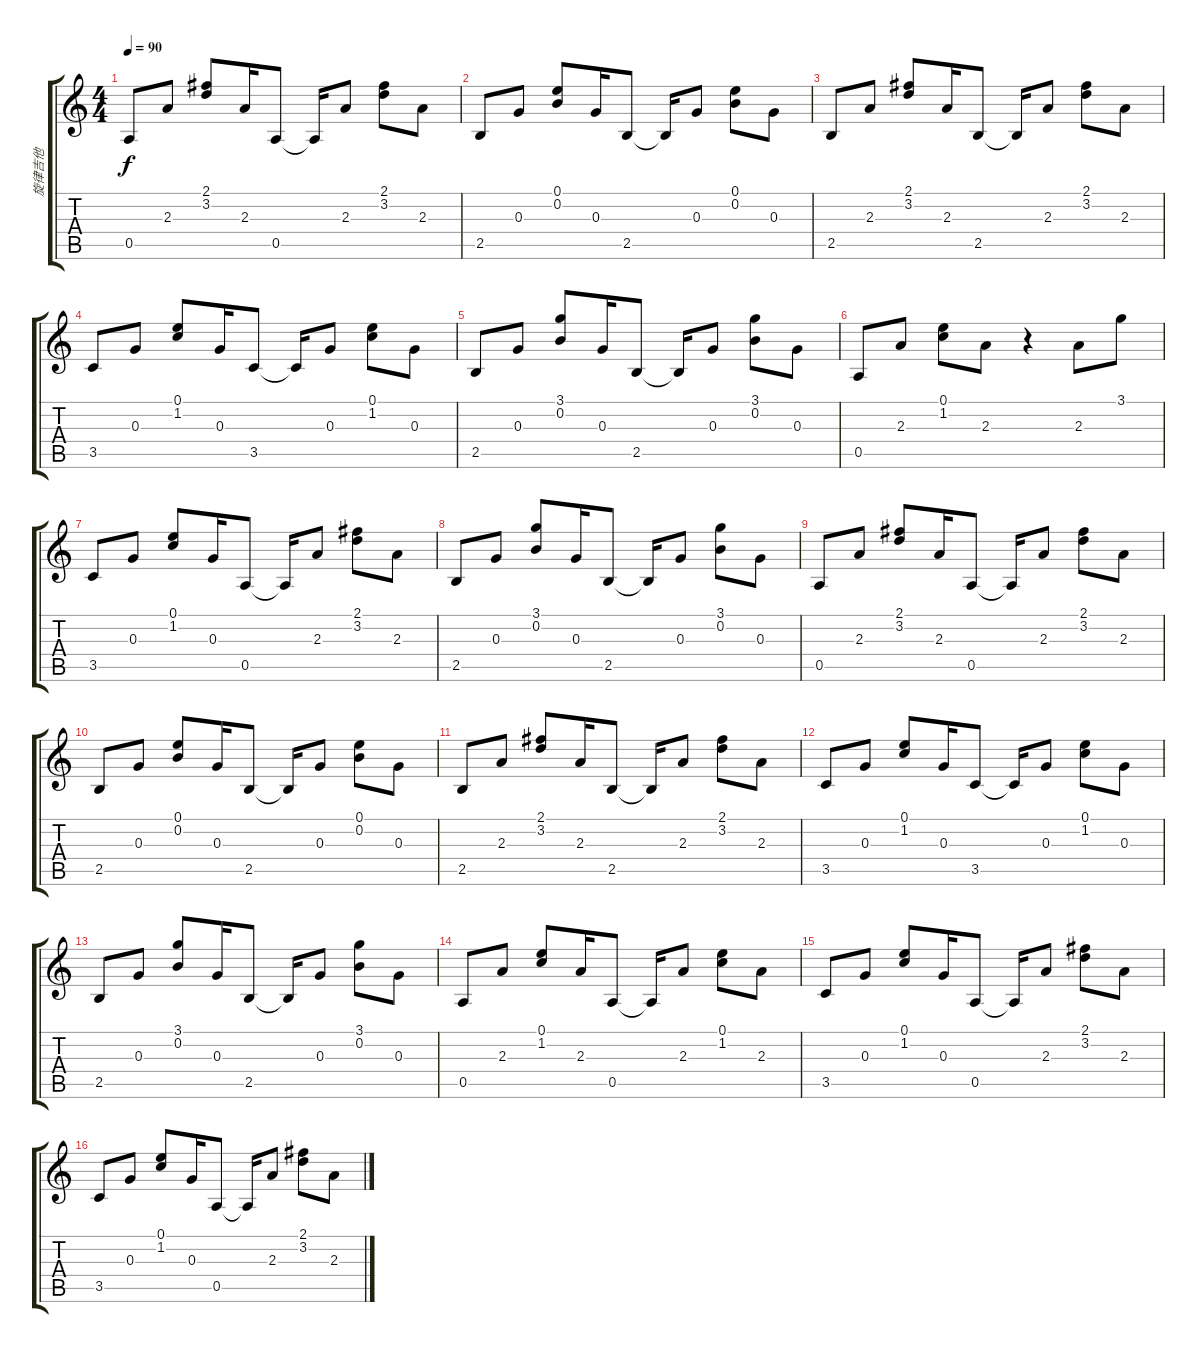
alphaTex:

\track ("旋律吉他" "旋律吉他") {instrument acousticguitarsteel}
\staff {score tabs}
\tuning (E4 B3 G3 D3 A2 E2) {hide}
\ts (4 4)
\tempo 90
\clef g2
\ks c
0.5.8{dy f} 2.3.8 (2.1 3.2).8 2.3.16 0.5.8 0.5{t}.16 2.3.8 (2.1 3.2).8 2.3.8 |
2.5.8 0.3.8 (0.1 0.2).8 0.3.16 2.5.8 2.5{t}.16 0.3.8 (0.1 0.2).8 0.3.8 |
2.5.8 2.3.8 (2.1 3.2).8 2.3.16 2.5.8 2.5{t}.16 2.3.8 (2.1 3.2).8 2.3.8 |
3.5.8 0.3.8 (0.1 1.2).8 0.3.16 3.5.8 3.5{t}.16 0.3.8 (0.1 1.2).8 0.3.8 |
2.5.8 0.3.8 (3.1 0.2).8 0.3.16 2.5.8 2.5{t}.16 0.3.8 (3.1 0.2).8 0.3.8 |
0.5.8 2.3.8 (0.1 1.2).8 2.3.8 r.4 2.3.8 3.1.8 |
3.5.8 0.3.8 (0.1 1.2).8 0.3.16 0.5.8 0.5{t}.16 2.3.8 (2.1 3.2).8 2.3.8 |
2.5.8 0.3.8 (3.1 0.2).8 0.3.16 2.5.8 2.5{t}.16 0.3.8 (3.1 0.2).8 0.3.8 |
0.5.8 2.3.8 (2.1 3.2).8 2.3.16 0.5.8 0.5{t}.16 2.3.8 (2.1 3.2).8 2.3.8 |
2.5.8 0.3.8 (0.1 0.2).8 0.3.16 2.5.8 2.5{t}.16 0.3.8 (0.1 0.2).8 0.3.8 |
2.5.8 2.3.8 (2.1 3.2).8 2.3.16 2.5.8 2.5{t}.16 2.3.8 (2.1 3.2).8 2.3.8 |
3.5.8 0.3.8 (0.1 1.2).8 0.3.16 3.5.8 3.5{t}.16 0.3.8 (0.1 1.2).8 0.3.8 |
2.5.8 0.3.8 (3.1 0.2).8 0.3.16 2.5.8 2.5{t}.16 0.3.8 (3.1 0.2).8 0.3.8 |
0.5.8 2.3.8 (0.1 1.2).8 2.3.16 0.5.8 0.5{t}.16 2.3.8 (0.1 1.2).8 2.3.8 |
3.5.8 0.3.8 (0.1 1.2).8 0.3.16 0.5.8 0.5{t}.16 2.3.8 (2.1 3.2).8 2.3.8 |
3.5.8 0.3.8 (0.1 1.2).8 0.3.16 0.5.8 0.5{t}.16 2.3.8 (2.1 3.2).8 2.3.8
